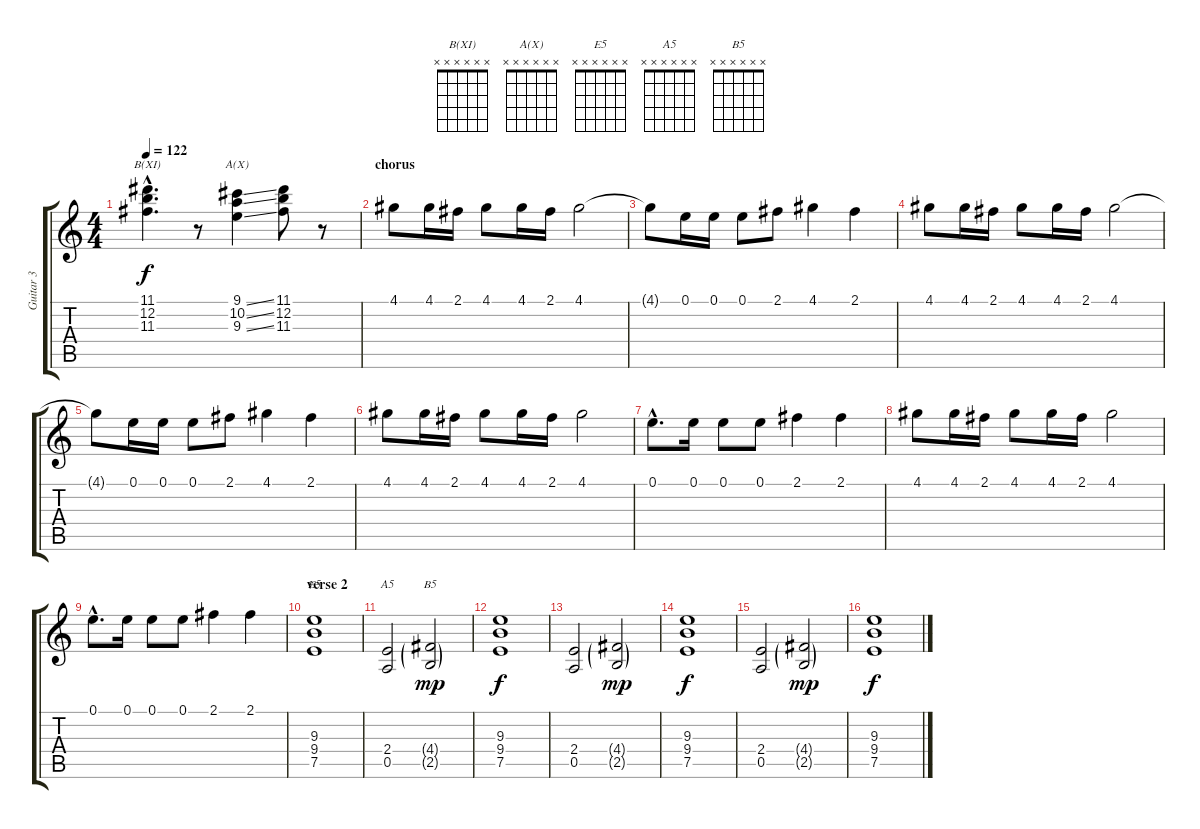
\track ("Guitar 3" "Guitar 3") {instrument electricguitarclean}
\staff {score tabs}
\tuning (E4 B3 G3 D3 A2 E2) {hide}
\chord ("B(XI)" x x x x x x) {firstfret 0}
\chord ("A(X)" x x x x x x) {firstfret 0}
\chord ("E5" x x x x x x) {firstfret 0}
\chord ("A5" x x x x x x) {firstfret 0}
\chord ("B5" x x x x x x) {firstfret 0}
\ts (4 4)
\tempo 122
\clef g2
\ks c
(11.1{hac} 12.2{hac} 11.3{hac}).4{d ch "B(XI)" dy f} r.8 (9.1{ss} 10.2{ss} 9.3{ss}).4{ch "A(X)"} (11.1 12.2 11.3).8 r.8 |
\section ("" "chorus")
4.1.8 4.1.16 2.1.16 4.1.8 4.1.16 2.1.16 4.1.2 |
4.1{t}.8 0.1.16 0.1.16 0.1.8 2.1.8 4.1.4 2.1.4 |
4.1.8 4.1.16 2.1.16 4.1.8 4.1.16 2.1.16 4.1.2 |
4.1{t}.8 0.1.16 0.1.16 0.1.8 2.1.8 4.1.4 2.1.4 |
4.1.8 4.1.16 2.1.16 4.1.8 4.1.16 2.1.16 4.1.2 |
0.1{hac}.8{d} 0.1.16 0.1.8 0.1.8 2.1.4 2.1.4 |
4.1.8 4.1.16 2.1.16 4.1.8 4.1.16 2.1.16 4.1.2 |
0.1{hac}.8{d} 0.1.16 0.1.8 0.1.8 2.1.4 2.1.4 |
\section ("" "verse 2")
(9.3 9.4 7.5).1{ch "E5"} |
(2.4 0.5).2{ch "A5"} (4.4{g} 2.5{g}).2{ch "B5" dy mp} |
(9.3 9.4 7.5).1{dy f} |
(2.4 0.5).2 (4.4{g} 2.5{g}).2{dy mp} |
(9.3 9.4 7.5).1{dy f} |
(2.4 0.5).2 (4.4{g} 2.5{g}).2{dy mp} |
(9.3 9.4 7.5).1{dy f}
